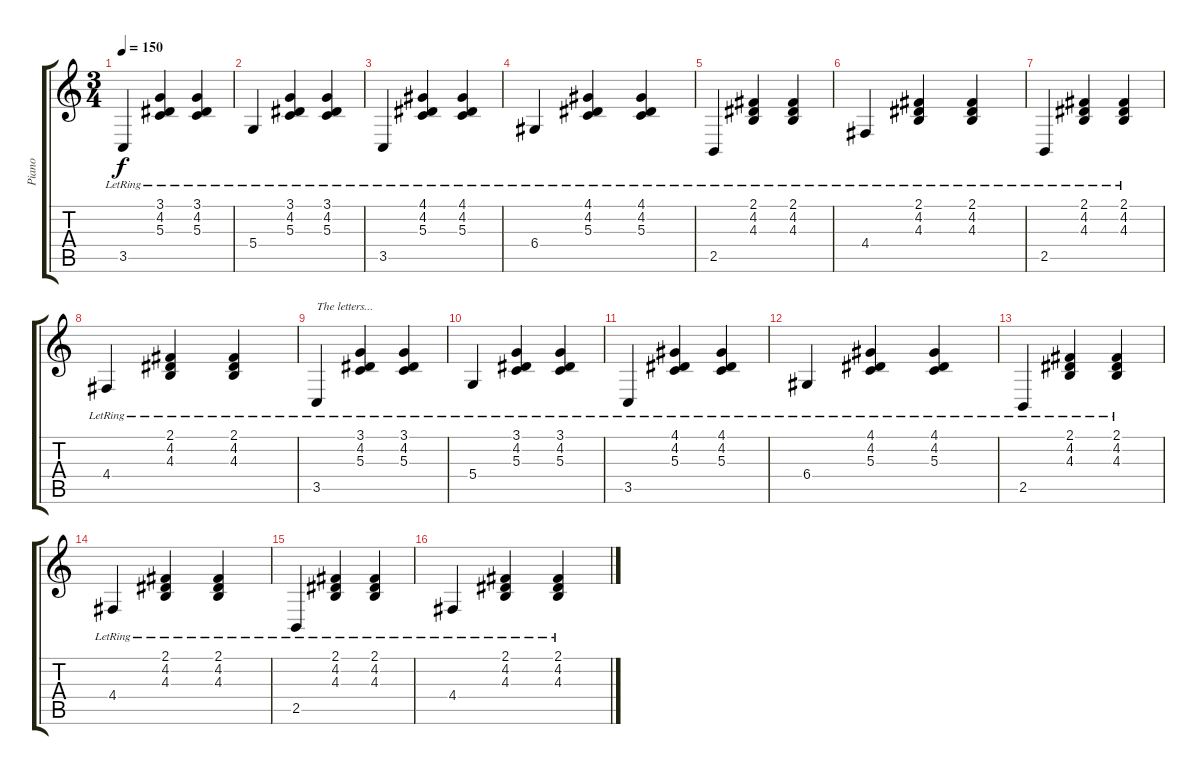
\track ("Piano" "Piano") {instrument acousticgrandpiano}
\staff {score tabs}
\tuning (E4 B3 G3 D3 A2 E2) {hide}
\ts (3 4)
\tempo 150
\clef g2
\ks c
3.5{lr}.4{dy f instrument acousticgrandpiano} (3.1{lr} 4.2{lr} 5.3{lr}).4 (3.1{lr} 4.2{lr} 5.3{lr}).4 |
5.4{lr}.4 (3.1{lr} 4.2{lr} 5.3{lr}).4 (3.1{lr} 4.2{lr} 5.3{lr}).4 |
3.5{lr}.4 (4.1{lr} 4.2{lr} 5.3{lr}).4 (4.1{lr} 4.2{lr} 5.3{lr}).4 |
6.4{lr}.4 (4.1{lr} 4.2{lr} 5.3{lr}).4 (4.1{lr} 4.2{lr} 5.3).4 |
2.5{lr}.4 (2.1{lr} 4.2{lr} 4.3{lr}).4 (2.1{lr} 4.2{lr} 4.3{lr}).4 |
4.4{lr}.4 (2.1{lr} 4.2{lr} 4.3{lr}).4 (2.1{lr} 4.2{lr} 4.3{lr}).4 |
2.5{lr}.4 (2.1{lr} 4.2{lr} 4.3{lr}).4 (2.1{lr} 4.2{lr} 4.3{lr}).4 |
4.4{lr}.4 (2.1{lr} 4.2{lr} 4.3{lr}).4 (2.1{lr} 4.2{lr} 4.3{lr}).4 |
3.5{lr}.4{txt "The letters..."} (3.1{lr} 4.2{lr} 5.3{lr}).4 (3.1{lr} 4.2{lr} 5.3{lr}).4 |
5.4{lr}.4 (3.1{lr} 4.2{lr} 5.3{lr}).4 (3.1{lr} 4.2{lr} 5.3{lr}).4 |
3.5{lr}.4 (4.1{lr} 4.2{lr} 5.3{lr}).4 (4.1{lr} 4.2{lr} 5.3{lr}).4 |
6.4{lr}.4 (4.1{lr} 4.2{lr} 5.3{lr}).4 (4.1{lr} 4.2{lr} 5.3).4 |
2.5{lr}.4 (2.1{lr} 4.2{lr} 4.3{lr}).4 (2.1{lr} 4.2{lr} 4.3{lr}).4 |
4.4{lr}.4 (2.1{lr} 4.2{lr} 4.3{lr}).4 (2.1{lr} 4.2{lr} 4.3{lr}).4 |
2.5{lr}.4 (2.1{lr} 4.2{lr} 4.3{lr}).4 (2.1{lr} 4.2{lr} 4.3{lr}).4 |
4.4{lr}.4 (2.1{lr} 4.2{lr} 4.3{lr}).4 (2.1{lr} 4.2{lr} 4.3{lr}).4
